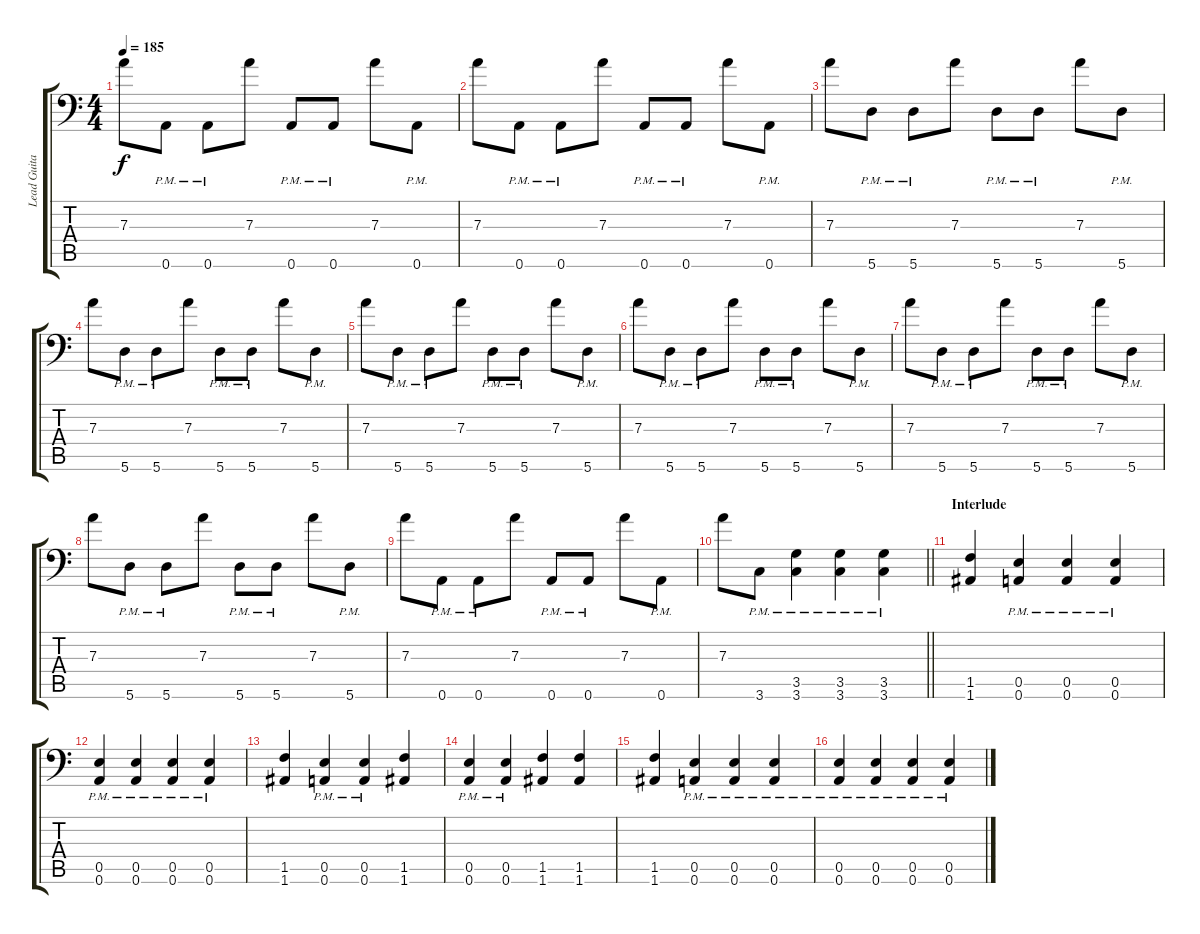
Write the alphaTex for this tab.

\track ("Lead Guitar 2" "Lead Guita") {instrument distortionguitar}
\staff {score tabs}
\tuning (B3 Gb3 D3 A2 E2 A1) {hide}
\ts (4 4)
\tempo 185
\clef f4
\ks c
7.3.8{dy f} 0.6{pm}.8 0.6{pm}.8 7.3.8 0.6{pm}.8 0.6{pm}.8 7.3.8 0.6{pm}.8 |
7.3.8 0.6{pm}.8 0.6{pm}.8 7.3.8 0.6{pm}.8 0.6{pm}.8 7.3.8 0.6{pm}.8 |
7.3.8{balance 1} 5.6{pm}.8 5.6{pm}.8 7.3.8 5.6{pm}.8 5.6{pm}.8 7.3.8 5.6{pm}.8 |
7.3.8 5.6{pm}.8 5.6{pm}.8 7.3.8 5.6{pm}.8 5.6{pm}.8 7.3.8 5.6{pm}.8 |
7.3.8 5.6{pm}.8 5.6{pm}.8 7.3.8 5.6{pm}.8 5.6{pm}.8 7.3.8 5.6{pm}.8 |
7.3.8 5.6{pm}.8 5.6{pm}.8 7.3.8 5.6{pm}.8 5.6{pm}.8 7.3.8 5.6{pm}.8 |
7.3.8 5.6{pm}.8 5.6{pm}.8 7.3.8 5.6{pm}.8 5.6{pm}.8 7.3.8 5.6{pm}.8 |
7.3.8 5.6{pm}.8 5.6{pm}.8 7.3.8 5.6{pm}.8 5.6{pm}.8 7.3.8 5.6{pm}.8 |
7.3.8 0.6{pm}.8 0.6{pm}.8 7.3.8 0.6{pm}.8 0.6{pm}.8 7.3.8 0.6{pm}.8 |
\barLineRight lightlight
7.3.8 3.6{pm}.8 (3.5{pm} 3.6{pm}).4 (3.5{pm} 3.6{pm}).4 (3.5{pm} 3.6{pm}).4 |
\section ("" "Interlude")
(1.5 1.6).4 (0.5{pm} 0.6{pm}).4 (0.5{pm} 0.6{pm}).4 (0.5{pm} 0.6{pm}).4 |
(0.5{pm} 0.6{pm}).4 (0.5{pm} 0.6{pm}).4 (0.5{pm} 0.6{pm}).4 (0.5{pm} 0.6{pm}).4 |
(1.5 1.6).4 (0.5{pm} 0.6{pm}).4 (0.5{pm} 0.6{pm}).4 (1.5 1.6).4 |
(0.5{pm} 0.6{pm}).4 (0.5{pm} 0.6{pm}).4 (1.5 1.6).4 (1.5 1.6).4 |
(1.5 1.6).4 (0.5{pm} 0.6{pm}).4 (0.5{pm} 0.6{pm}).4 (0.5{pm} 0.6{pm}).4 |
(0.5{pm} 0.6{pm}).4 (0.5{pm} 0.6{pm}).4 (0.5{pm} 0.6{pm}).4 (0.5{pm} 0.6{pm}).4
